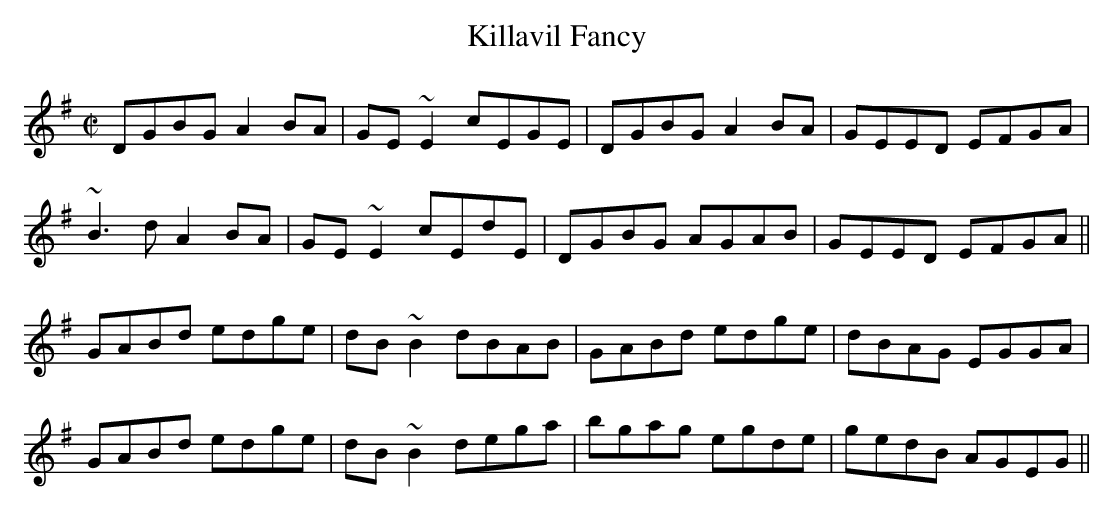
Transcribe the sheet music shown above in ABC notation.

X:1
T:Killavil Fancy
M:C|
L:1/8
K:G
DGBG A2 BA| GE ~E2 cEGE | DGBG A2 BA| GEED EFGA |
~B3 d A2 BA | GE ~E2 cEdE | DGBG AGAB | GEED EFGA ||
GABd edge | dB ~B2 dBAB | GABd edge | dBAG EGGA |
GABd edge | dB ~B2 dega | bgag egde | gedB AGEG ||
